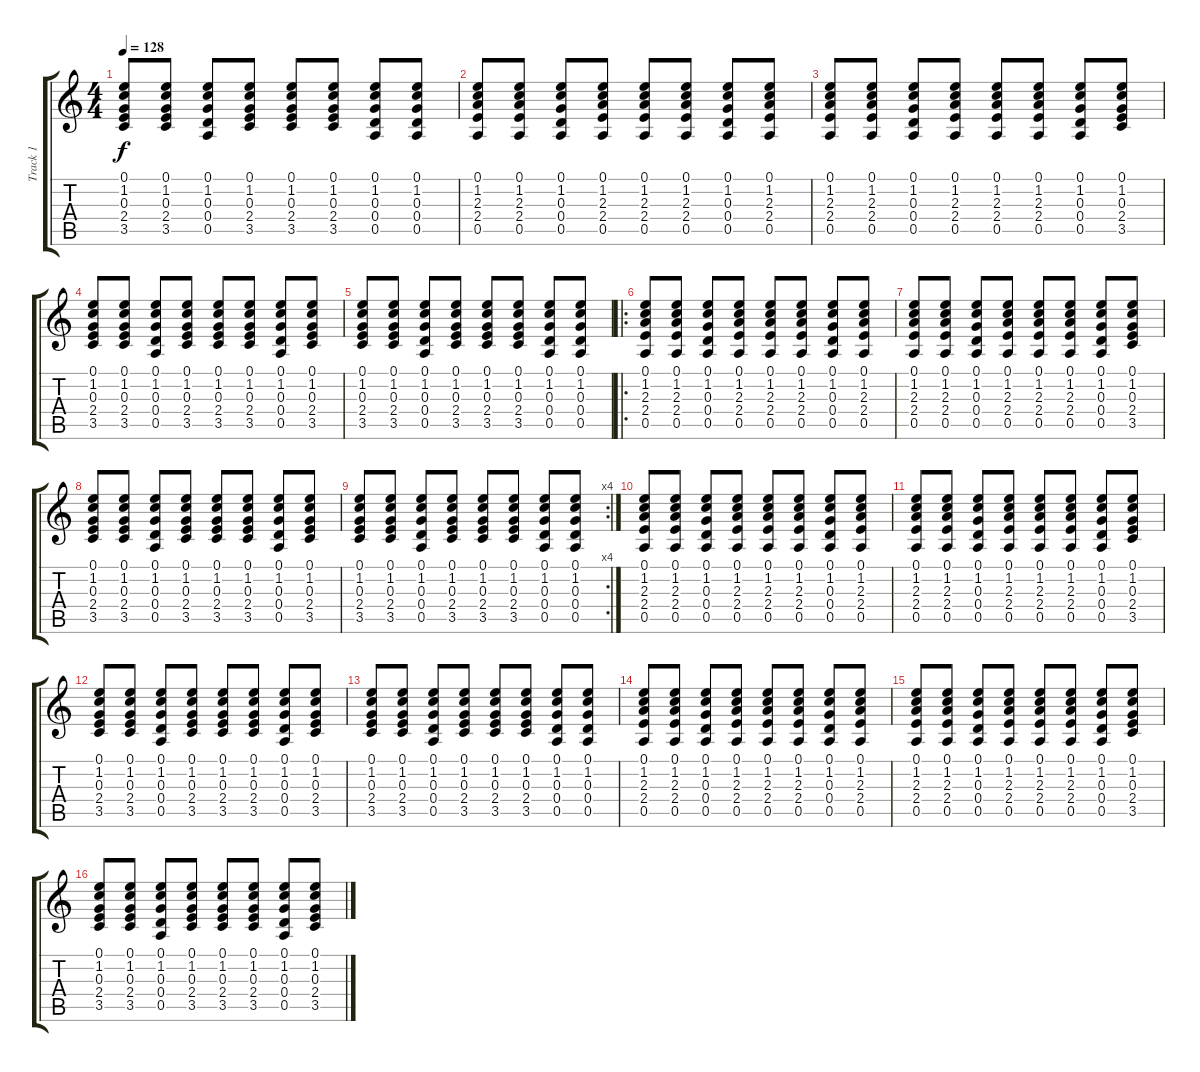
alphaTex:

\track ("Track 1" "Track 1") {instrument electricguitarclean}
\staff {score tabs}
\tuning (E4 B3 G3 D3 A2 E2) {hide}
\ts (4 4)
\tempo 128
\clef g2
\ks c
(0.1 1.2 0.3 2.4 3.5).8{dy f} (0.1 1.2 0.3 2.4 3.5).8 (0.1 1.2 0.3 0.4 0.5).8 (0.1 1.2 0.3 2.4 3.5).8 (0.1 1.2 0.3 2.4 3.5).8 (0.1 1.2 0.3 2.4 3.5).8 (0.1 1.2 0.3 0.4 0.5).8 (0.1 1.2 0.3 0.4 0.5).8 |
(0.1 1.2 2.3 2.4 0.5).8 (0.1 1.2 2.3 2.4 0.5).8 (0.1 1.2 0.3 0.4 0.5).8 (0.1 1.2 2.3 2.4 0.5).8 (0.1 1.2 2.3 2.4 0.5).8 (0.1 1.2 2.3 2.4 0.5).8 (0.1 1.2 0.3 0.4 0.5).8 (0.1 1.2 2.3 2.4 0.5).8 |
(0.1 1.2 2.3 2.4 0.5).8 (0.1 1.2 2.3 2.4 0.5).8 (0.1 1.2 0.3 0.4 0.5).8 (0.1 1.2 2.3 2.4 0.5).8 (0.1 1.2 2.3 2.4 0.5).8 (0.1 1.2 2.3 2.4 0.5).8 (0.1 1.2 0.3 0.4 0.5).8 (0.1 1.2 0.3 2.4 3.5).8 |
(0.1 1.2 0.3 2.4 3.5).8 (0.1 1.2 0.3 2.4 3.5).8 (0.1 1.2 0.3 0.4 0.5).8 (0.1 1.2 0.3 2.4 3.5).8 (0.1 1.2 0.3 2.4 3.5).8 (0.1 1.2 0.3 2.4 3.5).8 (0.1 1.2 0.3 0.4 0.5).8 (0.1 1.2 0.3 2.4 3.5).8 |
(0.1 1.2 0.3 2.4 3.5).8 (0.1 1.2 0.3 2.4 3.5).8 (0.1 1.2 0.3 0.4 0.5).8 (0.1 1.2 0.3 2.4 3.5).8 (0.1 1.2 0.3 2.4 3.5).8 (0.1 1.2 0.3 2.4 3.5).8 (0.1 1.2 0.3 0.4 0.5).8 (0.1 1.2 0.3 0.4 0.5).8 |
\ro
(0.1 1.2 2.3 2.4 0.5).8 (0.1 1.2 2.3 2.4 0.5).8 (0.1 1.2 0.3 0.4 0.5).8 (0.1 1.2 2.3 2.4 0.5).8 (0.1 1.2 2.3 2.4 0.5).8 (0.1 1.2 2.3 2.4 0.5).8 (0.1 1.2 0.3 0.4 0.5).8 (0.1 1.2 2.3 2.4 0.5).8 |
(0.1 1.2 2.3 2.4 0.5).8 (0.1 1.2 2.3 2.4 0.5).8 (0.1 1.2 0.3 0.4 0.5).8 (0.1 1.2 2.3 2.4 0.5).8 (0.1 1.2 2.3 2.4 0.5).8 (0.1 1.2 2.3 2.4 0.5).8 (0.1 1.2 0.3 0.4 0.5).8 (0.1 1.2 0.3 2.4 3.5).8 |
(0.1 1.2 0.3 2.4 3.5).8 (0.1 1.2 0.3 2.4 3.5).8 (0.1 1.2 0.3 0.4 0.5).8 (0.1 1.2 0.3 2.4 3.5).8 (0.1 1.2 0.3 2.4 3.5).8 (0.1 1.2 0.3 2.4 3.5).8 (0.1 1.2 0.3 0.4 0.5).8 (0.1 1.2 0.3 2.4 3.5).8 |
\rc 4
(0.1 1.2 0.3 2.4 3.5).8 (0.1 1.2 0.3 2.4 3.5).8 (0.1 1.2 0.3 0.4 0.5).8 (0.1 1.2 0.3 2.4 3.5).8 (0.1 1.2 0.3 2.4 3.5).8 (0.1 1.2 0.3 2.4 3.5).8 (0.1 1.2 0.3 0.4 0.5).8 (0.1 1.2 0.3 0.4 0.5).8 |
(0.1 1.2 2.3 2.4 0.5).8 (0.1 1.2 2.3 2.4 0.5).8 (0.1 1.2 0.3 0.4 0.5).8 (0.1 1.2 2.3 2.4 0.5).8 (0.1 1.2 2.3 2.4 0.5).8 (0.1 1.2 2.3 2.4 0.5).8 (0.1 1.2 0.3 0.4 0.5).8 (0.1 1.2 2.3 2.4 0.5).8 |
(0.1 1.2 2.3 2.4 0.5).8 (0.1 1.2 2.3 2.4 0.5).8 (0.1 1.2 0.3 0.4 0.5).8 (0.1 1.2 2.3 2.4 0.5).8 (0.1 1.2 2.3 2.4 0.5).8 (0.1 1.2 2.3 2.4 0.5).8 (0.1 1.2 0.3 0.4 0.5).8 (0.1 1.2 0.3 2.4 3.5).8 |
(0.1 1.2 0.3 2.4 3.5).8 (0.1 1.2 0.3 2.4 3.5).8 (0.1 1.2 0.3 0.4 0.5).8 (0.1 1.2 0.3 2.4 3.5).8 (0.1 1.2 0.3 2.4 3.5).8 (0.1 1.2 0.3 2.4 3.5).8 (0.1 1.2 0.3 0.4 0.5).8 (0.1 1.2 0.3 2.4 3.5).8 |
(0.1 1.2 0.3 2.4 3.5).8 (0.1 1.2 0.3 2.4 3.5).8 (0.1 1.2 0.3 0.4 0.5).8 (0.1 1.2 0.3 2.4 3.5).8 (0.1 1.2 0.3 2.4 3.5).8 (0.1 1.2 0.3 2.4 3.5).8 (0.1 1.2 0.3 0.4 0.5).8 (0.1 1.2 0.3 0.4 0.5).8 |
(0.1 1.2 2.3 2.4 0.5).8 (0.1 1.2 2.3 2.4 0.5).8 (0.1 1.2 0.3 0.4 0.5).8 (0.1 1.2 2.3 2.4 0.5).8 (0.1 1.2 2.3 2.4 0.5).8 (0.1 1.2 2.3 2.4 0.5).8 (0.1 1.2 0.3 0.4 0.5).8 (0.1 1.2 2.3 2.4 0.5).8 |
(0.1 1.2 2.3 2.4 0.5).8 (0.1 1.2 2.3 2.4 0.5).8 (0.1 1.2 0.3 0.4 0.5).8 (0.1 1.2 2.3 2.4 0.5).8 (0.1 1.2 2.3 2.4 0.5).8 (0.1 1.2 2.3 2.4 0.5).8 (0.1 1.2 0.3 0.4 0.5).8 (0.1 1.2 0.3 2.4 3.5).8 |
(0.1 1.2 0.3 2.4 3.5).8 (0.1 1.2 0.3 2.4 3.5).8 (0.1 1.2 0.3 0.4 0.5).8 (0.1 1.2 0.3 2.4 3.5).8 (0.1 1.2 0.3 2.4 3.5).8 (0.1 1.2 0.3 2.4 3.5).8 (0.1 1.2 0.3 0.4 0.5).8 (0.1 1.2 0.3 2.4 3.5).8
